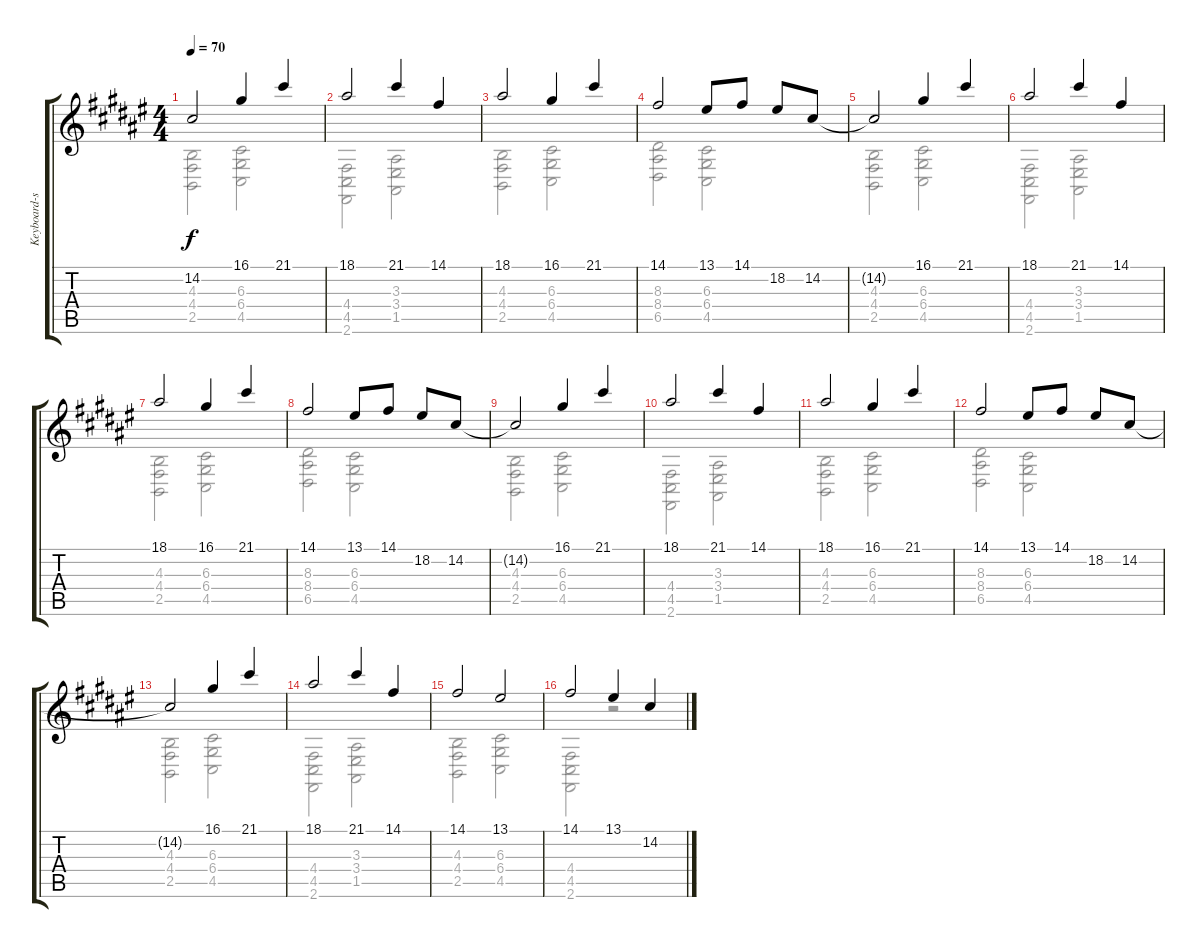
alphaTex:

\track ("Keyboard-strings" "Keyboard-s") {instrument stringensemble1}
\staff {score tabs}
\tuning (E4 B3 G3 D3 A2 E2) {hide}
\voice
\ts (4 4)
\tempo 70
\clef g2
\ks f#
14.2{t}.2{dy f} 16.1.4 21.1.4 |
18.1.2 21.1.4 14.1.4 |
18.1.2{volume 7} 16.1.4 21.1.4 |
14.1.2 13.1.8 14.1.8 18.2.8 14.2.8 |
14.2{t}.2 16.1.4 21.1.4 |
18.1.2 21.1.4 14.1.4 |
18.1.2{volume 7} 16.1.4 21.1.4 |
14.1.2 13.1.8 14.1.8 18.2.8 14.2.8 |
14.2{t}.2 16.1.4 21.1.4 |
18.1.2 21.1.4 14.1.4 |
18.1.2{volume 7} 16.1.4 21.1.4 |
14.1.2 13.1.8 14.1.8 18.2.8 14.2.8 |
14.2{t}.2 16.1.4 21.1.4 |
18.1.2 21.1.4 14.1.4 |
14.1.2 13.1.2 |
14.1.2 13.1.4 14.2.4
\voice
\clef g2
\ottava regular
\simile none
\ks f#
(4.3 4.4 2.5).2{dy f} (6.3 6.4 4.5).2 |
(4.4 4.5 2.6).2 (3.3 3.4 1.5).2 |
(4.3 4.4 2.5).2 (6.3 6.4 4.5).2 |
(8.3 8.4 6.5).2 (6.3 6.4 4.5).2 |
(4.3 4.4 2.5).2 (6.3 6.4 4.5).2 |
(4.4 4.5 2.6).2 (3.3 3.4 1.5).2 |
(4.3 4.4 2.5).2 (6.3 6.4 4.5).2 |
(8.3 8.4 6.5).2 (6.3 6.4 4.5).2 |
(4.3 4.4 2.5).2 (6.3 6.4 4.5).2 |
(4.4 4.5 2.6).2 (3.3 3.4 1.5).2 |
(4.3 4.4 2.5).2 (6.3 6.4 4.5).2 |
(8.3 8.4 6.5).2 (6.3 6.4 4.5).2 |
(4.3 4.4 2.5).2 (6.3 6.4 4.5).2 |
(4.4 4.5 2.6).2 (3.3 3.4 1.5).2 |
(4.3 4.4 2.5).2 (6.3 6.4 4.5).2 |
(4.4 4.5 2.6).2 r.2
